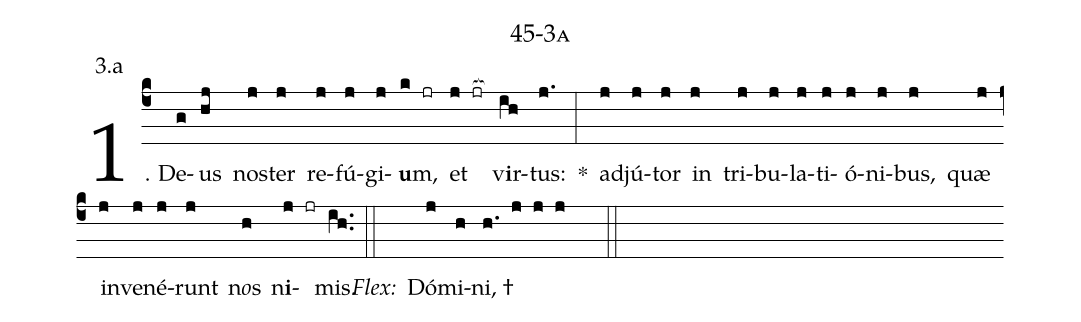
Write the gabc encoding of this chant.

name: 45-3a;
annotation: 3.a;
%%
(c4)1. De(g)us(hj) nos(j)ter(j) re(j)fú(j)gi(j)<b>u</b>m,(k jr) et(j jr[ocb:1{]) v<b>i</b>r(ih[ocb:0}])tus:(j.) *(:) ad(j)jú(j)tor(j) in(j) tri(j)bu(j)la(j)ti(j)ó(j)ni(j)bus,(j) quæ(j) in(j)ve(j)né(j)runt(j) n<i>o</i>s(h) n<b>i</b>(j jr)mis.(ih..) (::)
<i>Flex:</i>()  Dó(j)mi(h)ni, †(h. j j j  ::)
